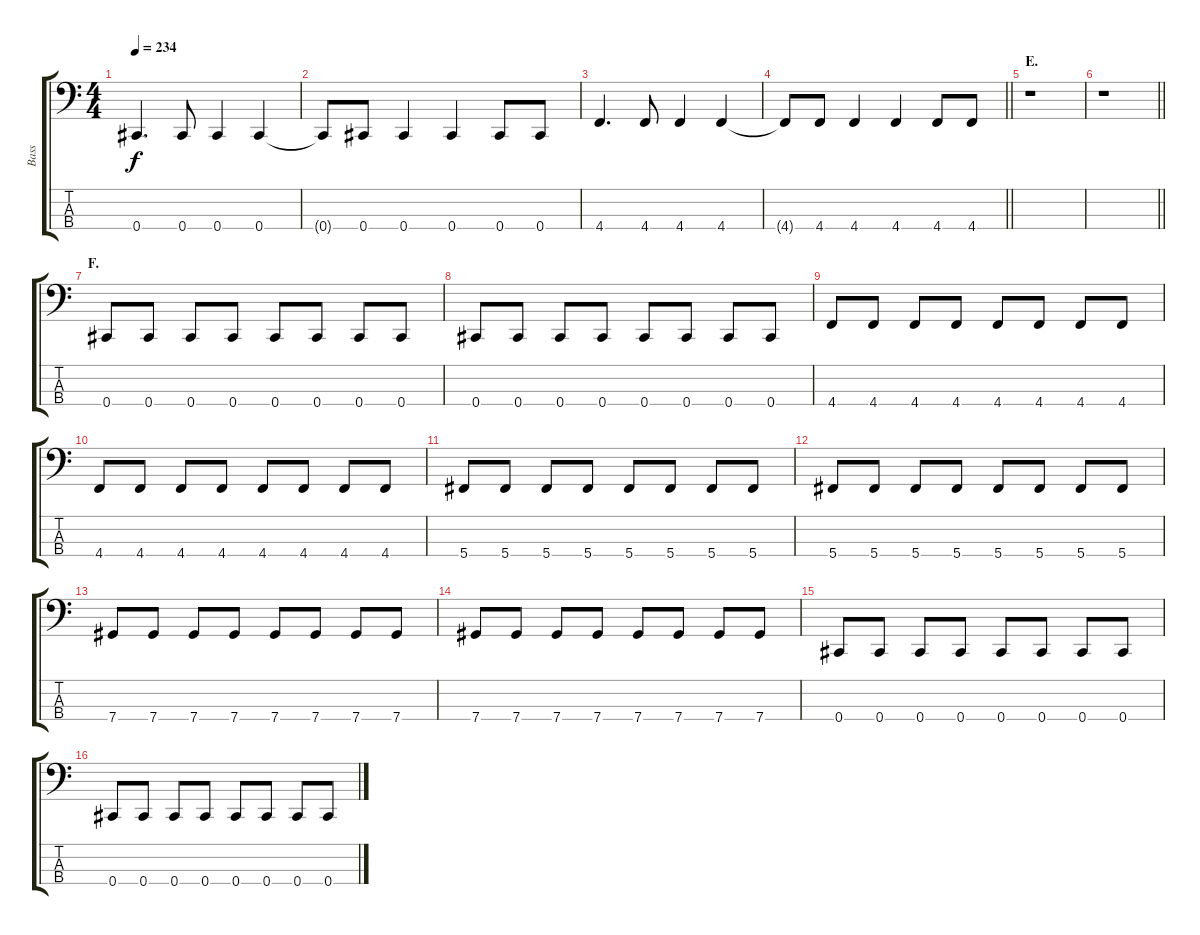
\track ("Bass" "Bass") {instrument electricbasspick}
\staff {score tabs}
\tuning (Gb2 Db2 Ab1 Db1) {hide}
\ts (4 4)
\tempo 234
\clef f4
\ks c
0.4.4{d dy f} 0.4.8 0.4.4 0.4.4 |
0.4{t}.8 0.4.8 0.4.4 0.4.4 0.4.8 0.4.8 |
4.4.4{d} 4.4.8 4.4.4 4.4.4 |
\barLineRight lightlight
4.4{t}.8 4.4.8 4.4.4 4.4.4 4.4.8 4.4.8 |
\section ("" "E.")
r.1 |
\barLineRight lightlight
r.1 |
\section ("" "F.")
0.4.8 0.4.8 0.4.8 0.4.8 0.4.8 0.4.8 0.4.8 0.4.8 |
0.4.8 0.4.8 0.4.8 0.4.8 0.4.8 0.4.8 0.4.8 0.4.8 |
4.4.8 4.4.8 4.4.8 4.4.8 4.4.8 4.4.8 4.4.8 4.4.8 |
4.4.8 4.4.8 4.4.8 4.4.8 4.4.8 4.4.8 4.4.8 4.4.8 |
5.4.8 5.4.8 5.4.8 5.4.8 5.4.8 5.4.8 5.4.8 5.4.8 |
5.4.8 5.4.8 5.4.8 5.4.8 5.4.8 5.4.8 5.4.8 5.4.8 |
7.4.8 7.4.8 7.4.8 7.4.8 7.4.8 7.4.8 7.4.8 7.4.8 |
7.4.8 7.4.8 7.4.8 7.4.8 7.4.8 7.4.8 7.4.8 7.4.8 |
0.4.8 0.4.8 0.4.8 0.4.8 0.4.8 0.4.8 0.4.8 0.4.8 |
0.4.8 0.4.8 0.4.8 0.4.8 0.4.8 0.4.8 0.4.8 0.4.8
